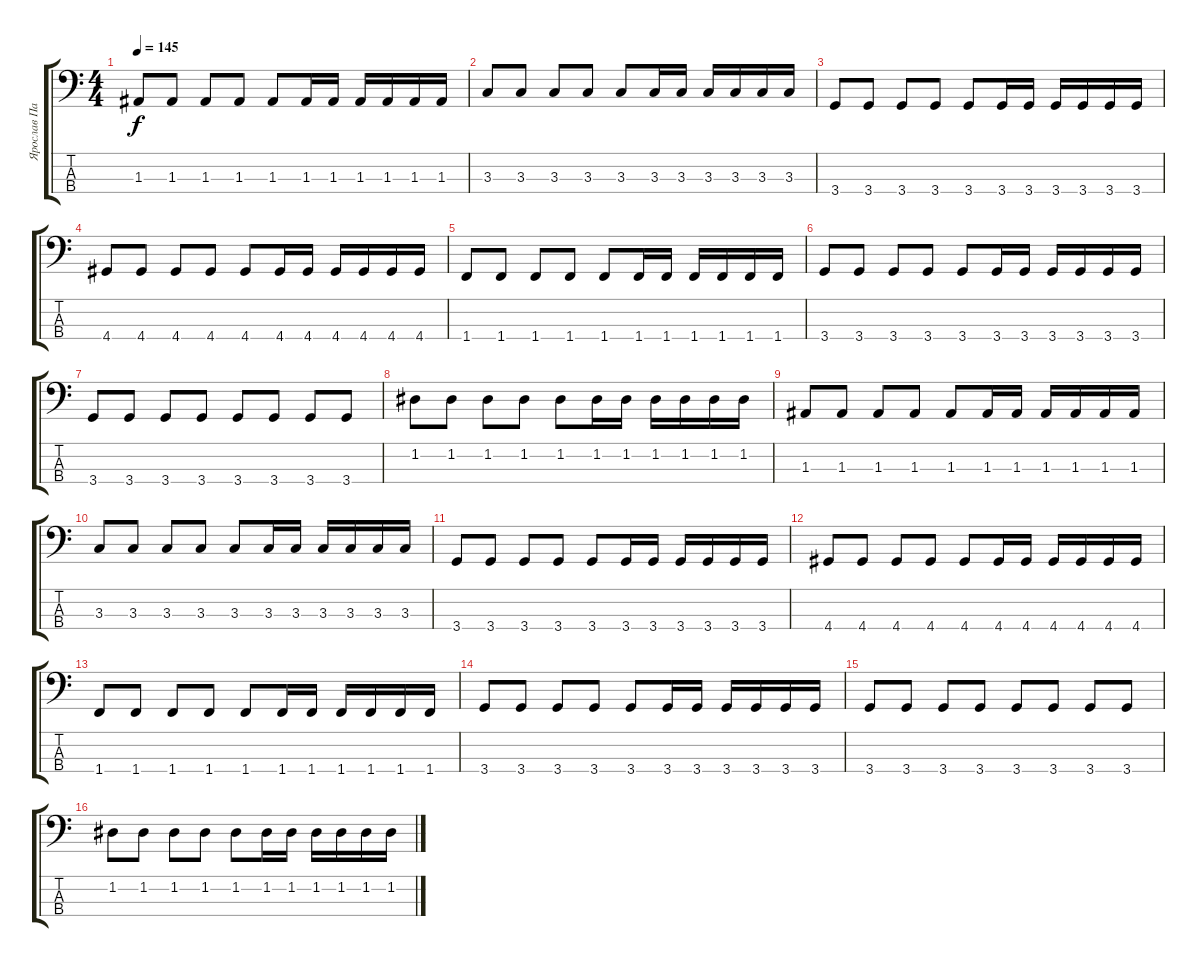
\track ("Ярослав Пастухов" "Ярослав Па") {instrument electricbassfinger}
\staff {score tabs}
\tuning (G2 D2 A1 E1) {hide}
\ts (4 4)
\tempo 145
\clef f4
\ks c
1.3.8{dy f} 1.3.8 1.3.8 1.3.8 1.3.8 1.3.16 1.3.16 1.3.16 1.3.16 1.3.16 1.3.16 |
3.3.8 3.3.8 3.3.8 3.3.8 3.3.8 3.3.16 3.3.16 3.3.16 3.3.16 3.3.16 3.3.16 |
3.4.8 3.4.8 3.4.8 3.4.8 3.4.8 3.4.16 3.4.16 3.4.16 3.4.16 3.4.16 3.4.16 |
4.4.8 4.4.8 4.4.8 4.4.8 4.4.8 4.4.16 4.4.16 4.4.16 4.4.16 4.4.16 4.4.16 |
1.4.8 1.4.8 1.4.8 1.4.8 1.4.8 1.4.16 1.4.16 1.4.16 1.4.16 1.4.16 1.4.16 |
3.4.8 3.4.8 3.4.8 3.4.8 3.4.8 3.4.16 3.4.16 3.4.16 3.4.16 3.4.16 3.4.16 |
3.4.8 3.4.8 3.4.8 3.4.8 3.4.8 3.4.8 3.4.8 3.4.8 |
1.2.8 1.2.8 1.2.8 1.2.8 1.2.8 1.2.16 1.2.16 1.2.16 1.2.16 1.2.16 1.2.16 |
1.3.8 1.3.8 1.3.8 1.3.8 1.3.8 1.3.16 1.3.16 1.3.16 1.3.16 1.3.16 1.3.16 |
3.3.8 3.3.8 3.3.8 3.3.8 3.3.8 3.3.16 3.3.16 3.3.16 3.3.16 3.3.16 3.3.16 |
3.4.8 3.4.8 3.4.8 3.4.8 3.4.8 3.4.16 3.4.16 3.4.16 3.4.16 3.4.16 3.4.16 |
4.4.8 4.4.8 4.4.8 4.4.8 4.4.8 4.4.16 4.4.16 4.4.16 4.4.16 4.4.16 4.4.16 |
1.4.8 1.4.8 1.4.8 1.4.8 1.4.8 1.4.16 1.4.16 1.4.16 1.4.16 1.4.16 1.4.16 |
3.4.8 3.4.8 3.4.8 3.4.8 3.4.8 3.4.16 3.4.16 3.4.16 3.4.16 3.4.16 3.4.16 |
3.4.8 3.4.8 3.4.8 3.4.8 3.4.8 3.4.8 3.4.8 3.4.8 |
1.2.8 1.2.8 1.2.8 1.2.8 1.2.8 1.2.16 1.2.16 1.2.16 1.2.16 1.2.16 1.2.16
